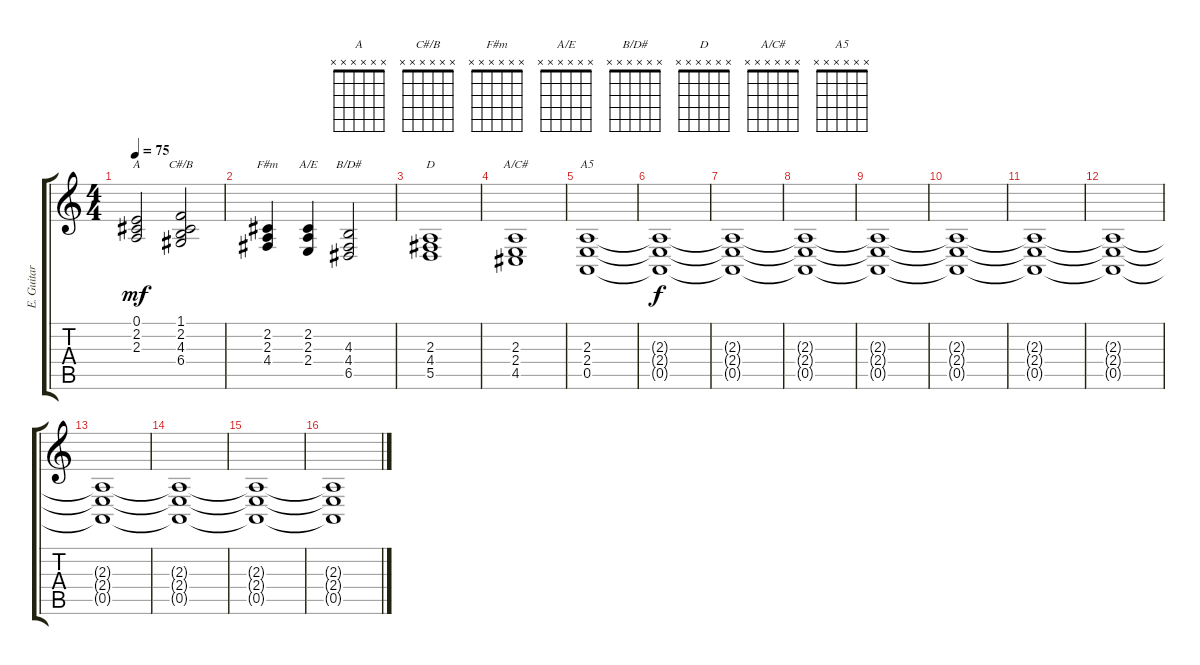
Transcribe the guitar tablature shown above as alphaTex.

\track ("E. Guitar 10-12" "E. Guitar ") {instrument oboe}
\staff {score tabs}
\tuning (E4 B3 G3 D3 A2 E2) {hide}
\chord ("A" x x x x x x) {firstfret 0}
\chord ("C#/B" x x x x x x) {firstfret 0}
\chord ("F#m" x x x x x x) {firstfret 0}
\chord ("A/E" x x x x x x) {firstfret 0}
\chord ("B/D#" x x x x x x) {firstfret 0}
\chord ("D" x x x x x x) {firstfret 0}
\chord ("A/C#" x x x x x x) {firstfret 0}
\chord ("A5" x x x x x x) {firstfret 0}
\ts (4 4)
\tempo 75
\clef g2
\ks c
(0.1 2.2 2.3).2{ch "A" dy mf} (1.1 2.2 4.3 6.4).2{ch "C#/B"} |
(2.2 2.3 4.4).4{ch "F#m"} (2.2 2.3 2.4).4{ch "A/E"} (4.3 4.4 6.5).2{ch "B/D#"} |
(2.3 4.4 5.5).1{ch "D"} |
(2.3 2.4 4.5).1{ch "A/C#"} |
(2.3 2.4 0.5).1{ch "A5"} |
(2.3{t} 2.4{t} 0.5{t}).1{dy f} |
(2.3{t} 2.4{t} 0.5{t}).1 |
(2.3{t} 2.4{t} 0.5{t}).1 |
(2.3{t} 2.4{t} 0.5{t}).1 |
(2.3{t} 2.4{t} 0.5{t}).1 |
(2.3{t} 2.4{t} 0.5{t}).1 |
(2.3{t} 2.4{t} 0.5{t}).1 |
(2.3{t} 2.4{t} 0.5{t}).1 |
(2.3{t} 2.4{t} 0.5{t}).1 |
(2.3{t} 2.4{t} 0.5{t}).1 |
(2.3{t} 2.4{t} 0.5{t}).1
